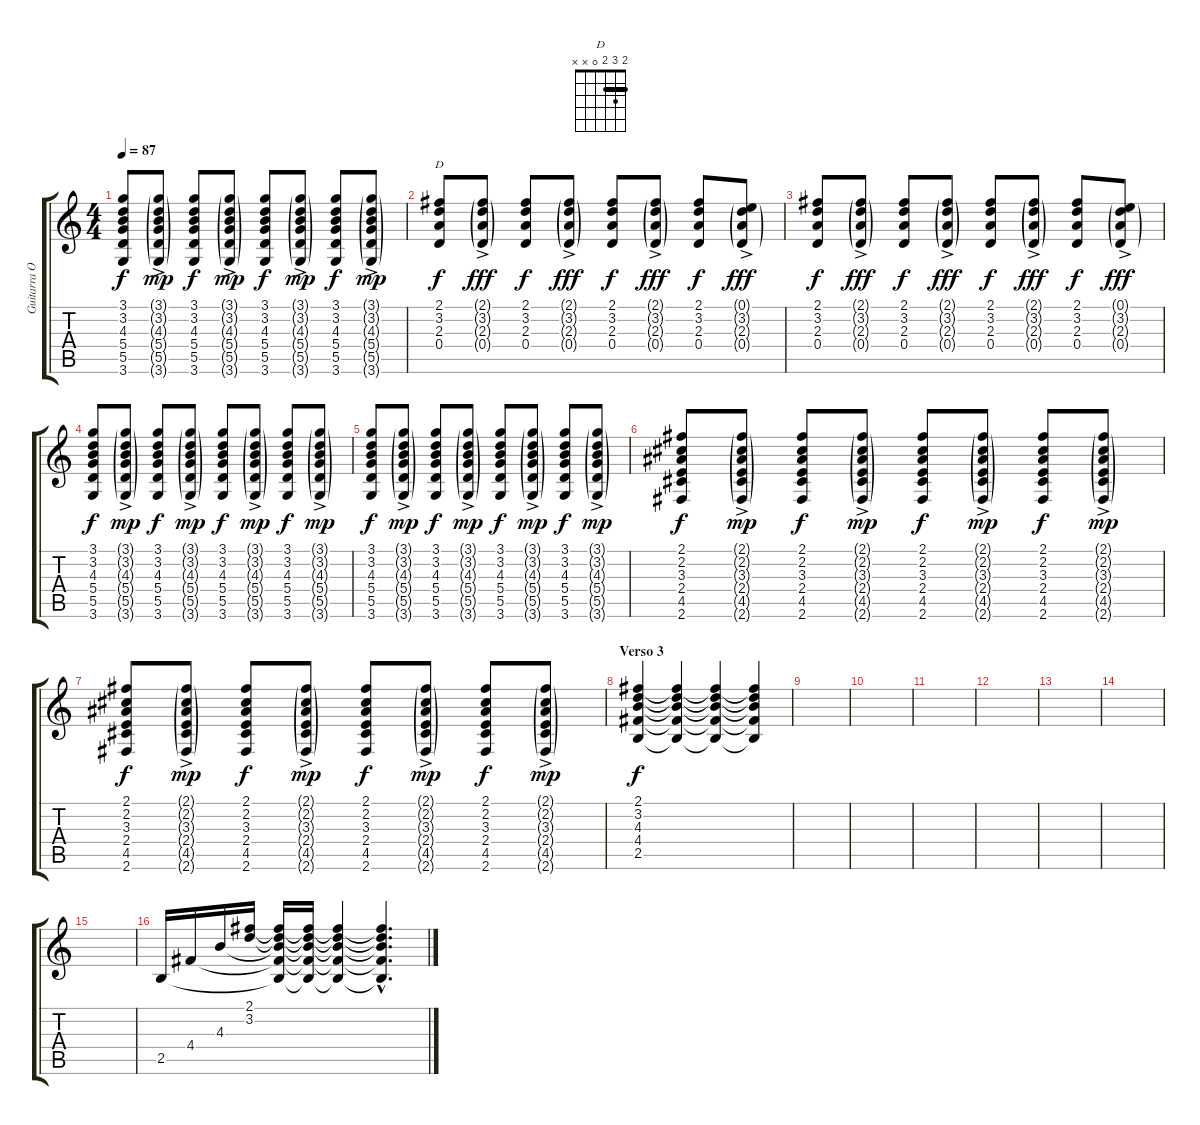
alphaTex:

\track ("Guitarra OD" "Guitarra O") {instrument distortionguitar}
\staff {score tabs}
\tuning (E4 B3 G3 D3 A2 E2) {hide}
\chord ("D" 2 3 2 0 x x) {barre 2}
\ts (4 4)
\tempo 87
\clef g2
\ks c
(3.1 3.2 4.3 5.4 5.5 3.6).8{dy f} (3.1{g} 3.2{g} 4.3{g} 5.4{g ac} 5.5{g ac} 3.6{g}).8{dy mp} (3.1 3.2 4.3 5.4 5.5 3.6).8{dy f} (3.1{g} 3.2{g} 4.3{g} 5.4{g ac} 5.5{g ac} 3.6{g}).8{dy mp} (3.1 3.2 4.3 5.4 5.5 3.6).8{dy f} (3.1{g} 3.2{g} 4.3{g} 5.4{g ac} 5.5{g ac} 3.6{g}).8{dy mp} (3.1 3.2 4.3 5.4 5.5 3.6).8{dy f} (3.1{g ac} 3.2{g} 4.3{g} 5.4{g ac} 5.5{g ac} 3.6{g}).8{dy mp} |
(2.1 3.2 2.3 0.4).8{ch "D" dy f} (2.1{g} 3.2{g} 2.3{g ac} 0.4{g ac}).8{dy fff} (2.1 3.2 2.3 0.4).8{dy f} (2.1{g} 3.2{g} 2.3{g ac} 0.4{g ac}).8{dy fff} (2.1 3.2 2.3 0.4).8{dy f} (2.1{g} 3.2{g} 2.3{g ac} 0.4{g ac}).8{dy fff} (2.1 3.2 2.3 0.4).8{dy f} (0.1{g} 3.2{g} 2.3{g ac} 0.4{g ac}).8{dy fff} |
(2.1 3.2 2.3 0.4).8{dy f} (2.1{g} 3.2{g} 2.3{g ac} 0.4{g ac}).8{dy fff} (2.1 3.2 2.3 0.4).8{dy f} (2.1{g} 3.2{g} 2.3{g ac} 0.4{g ac}).8{dy fff} (2.1 3.2 2.3 0.4).8{dy f} (2.1{g} 3.2{g} 2.3{g ac} 0.4{g ac}).8{dy fff} (2.1 3.2 2.3 0.4).8{dy f} (0.1{g} 3.2{g} 2.3{g ac} 0.4{g ac}).8{dy fff} |
(3.1 3.2 4.3 5.4 5.5 3.6).8{dy f} (3.1{g} 3.2{g} 4.3{g} 5.4{g ac} 5.5{g ac} 3.6{g}).8{dy mp} (3.1 3.2 4.3 5.4 5.5 3.6).8{dy f} (3.1{g} 3.2{g} 4.3{g} 5.4{g ac} 5.5{g ac} 3.6{g}).8{dy mp} (3.1 3.2 4.3 5.4 5.5 3.6).8{dy f} (3.1{g} 3.2{g} 4.3{g} 5.4{g ac} 5.5{g ac} 3.6{g}).8{dy mp} (3.1 3.2 4.3 5.4 5.5 3.6).8{dy f} (3.1{g ac} 3.2{g} 4.3{g} 5.4{g ac} 5.5{g ac} 3.6{g}).8{dy mp} |
(3.1 3.2 4.3 5.4 5.5 3.6).8{dy f} (3.1{g} 3.2{g} 4.3{g} 5.4{g ac} 5.5{g ac} 3.6{g}).8{dy mp} (3.1 3.2 4.3 5.4 5.5 3.6).8{dy f} (3.1{g} 3.2{g} 4.3{g} 5.4{g ac} 5.5{g ac} 3.6{g}).8{dy mp} (3.1 3.2 4.3 5.4 5.5 3.6).8{dy f} (3.1{g} 3.2{g} 4.3{g} 5.4{g ac} 5.5{g ac} 3.6{g}).8{dy mp} (3.1 3.2 4.3 5.4 5.5 3.6).8{dy f} (3.1{g ac} 3.2{g} 4.3{g} 5.4{g ac} 5.5{g ac} 3.6{g}).8{dy mp} |
(2.1 2.2 3.3 2.4 4.5 2.6).8{dy f} (2.1{g} 2.2{g} 3.3{g} 2.4{g ac} 4.5{g ac} 2.6{g}).8{dy mp} (2.1 2.2 3.3 2.4 4.5 2.6).8{dy f} (2.1{g} 2.2{g} 3.3{g} 2.4{g ac} 4.5{g ac} 2.6{g}).8{dy mp} (2.1 2.2 3.3 2.4 4.5 2.6).8{dy f} (2.1{g} 2.2{g} 3.3{g} 2.4{g ac} 4.5{g ac} 2.6{g}).8{dy mp} (2.1 2.2 3.3 2.4 4.5 2.6).8{dy f} (2.1{g ac} 2.2{g} 3.3{g} 2.4{g ac} 4.5{g ac} 2.6{g}).8{dy mp} |
(2.1 2.2 3.3 2.4 4.5 2.6).8{dy f} (2.1{g} 2.2{g} 3.3{g} 2.4{g ac} 4.5{g ac} 2.6{g}).8{dy mp} (2.1 2.2 3.3 2.4 4.5 2.6).8{dy f} (2.1{g} 2.2{g} 3.3{g} 2.4{g ac} 4.5{g ac} 2.6{g}).8{dy mp} (2.1 2.2 3.3 2.4 4.5 2.6).8{dy f} (2.1{g} 2.2{g} 3.3{g} 2.4{g ac} 4.5{g ac} 2.6{g}).8{dy mp} (2.1 2.2 3.3 2.4 4.5 2.6).8{dy f} (2.1{g ac} 2.2{g} 3.3{g} 2.4{g ac} 4.5{g ac} 2.6{g}).8{dy mp} |
\section ("" "Verso 3")
(2.1 3.2 4.3 4.4 2.5).4{dy f} (2.1{t} 3.2{t} 4.3{t} 4.4{t} 2.5{t}).4 (2.1{t} 3.2{t} 4.3{t} 4.4{t} 2.5{t}).4 (2.1{t} 3.2{t} 4.3{t} 4.4{t} 2.5{t}).4 |
|
|
|
|
|
|
|
2.5.16{volume 13 instrument acousticguitarnylon} 4.4.16 4.3.16 (2.1 3.2).16 (2.1{t} 3.2{t} 4.3{t} 4.4{t} 2.5{t}).16 (2.1{t} 3.2{t} 4.3{t} 4.4{t} 2.5{t}).16 (2.1{t} 3.2{t} 4.3{t} 4.4{t} 2.5{t}).4 (2.1{hac t} 3.2{hac t} 4.3{hac t} 4.4{hac t} 2.5{hac t}).4{d}
